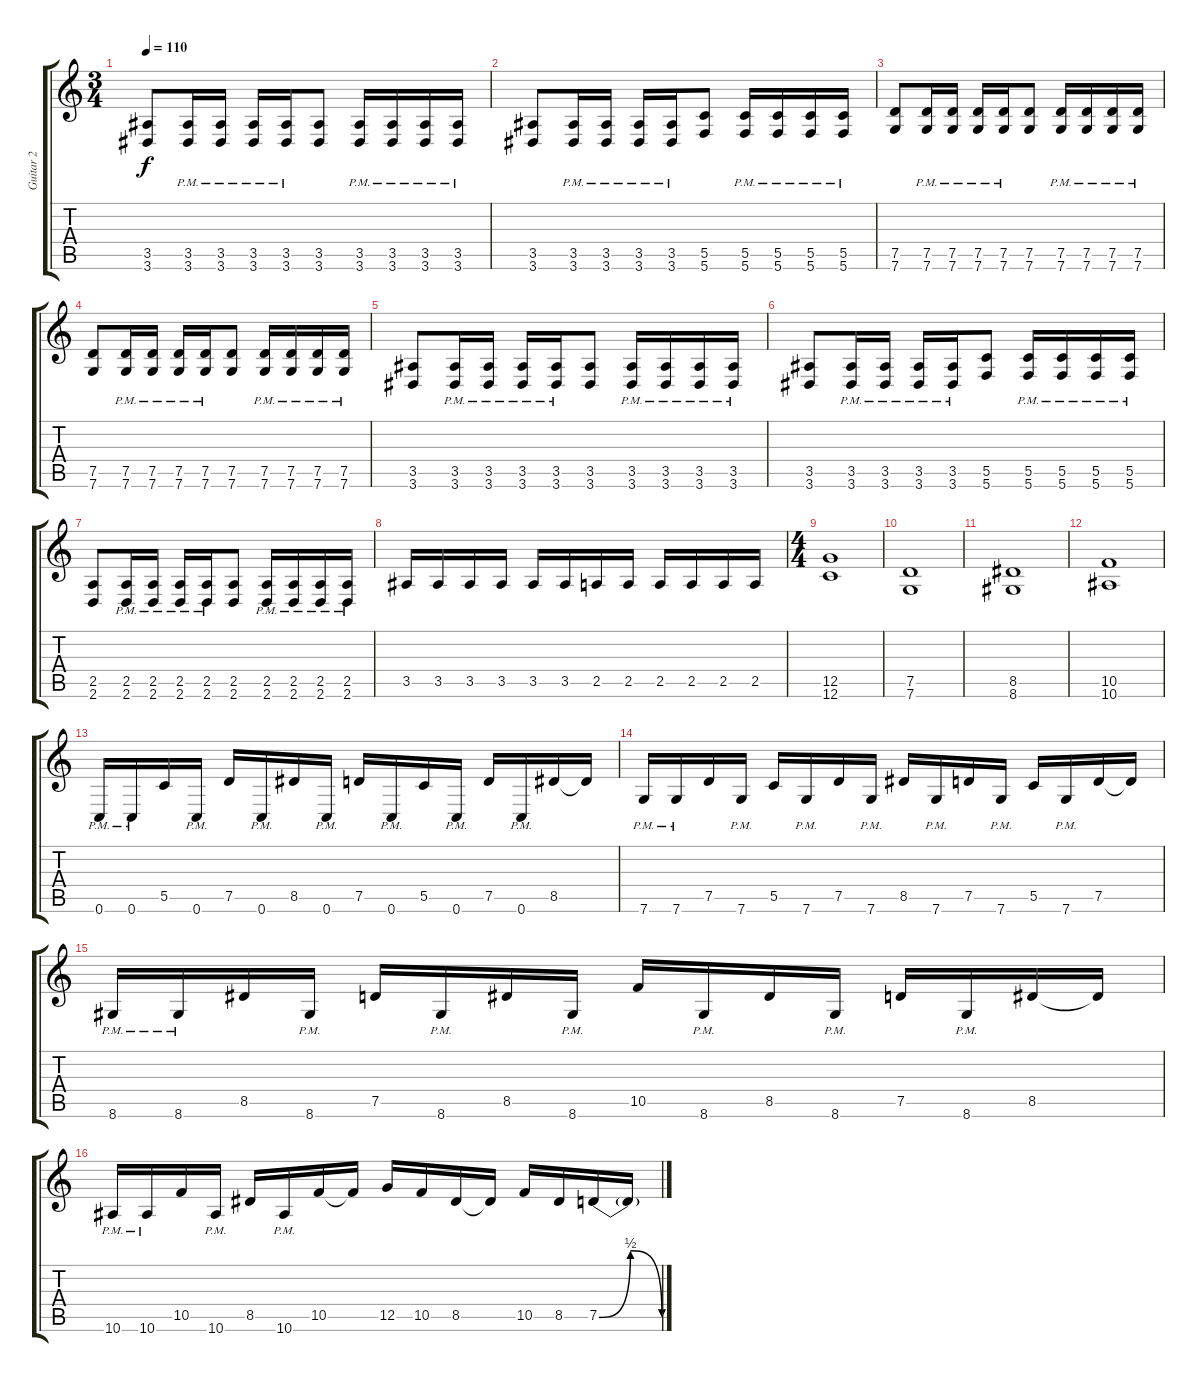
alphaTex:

\track ("Guitar 2" "Guitar 2") {instrument distortionguitar}
\staff {score tabs}
\tuning (D4 A3 F3 C3 G2 C2) {hide}
\ts (3 4)
\tempo 110
\clef g2
\ks c
(3.5 3.6).8{dy f} (3.5{pm} 3.6{pm}).16 (3.5{pm} 3.6{pm}).16 (3.5{pm} 3.6{pm}).16 (3.5{pm} 3.6{pm}).16 (3.5 3.6).8 (3.5{pm} 3.6{pm}).16 (3.5{pm} 3.6{pm}).16 (3.5{pm} 3.6{pm}).16 (3.5{pm} 3.6{pm}).16 |
(3.5 3.6).8 (3.5{pm} 3.6{pm}).16 (3.5{pm} 3.6{pm}).16 (3.5{pm} 3.6{pm}).16 (3.5{pm} 3.6{pm}).16 (5.5 5.6).8 (5.5{pm} 5.6{pm}).16 (5.5{pm} 5.6{pm}).16 (5.5{pm} 5.6{pm}).16 (5.5{pm} 5.6{pm}).16 |
(7.5 7.6).8 (7.5{pm} 7.6{pm}).16 (7.5{pm} 7.6{pm}).16 (7.5{pm} 7.6{pm}).16 (7.5{pm} 7.6{pm}).16 (7.5 7.6).8 (7.5{pm} 7.6{pm}).16 (7.5{pm} 7.6{pm}).16 (7.5{pm} 7.6{pm}).16 (7.5{pm} 7.6{pm}).16 |
(7.5 7.6).8 (7.5{pm} 7.6{pm}).16 (7.5{pm} 7.6{pm}).16 (7.5{pm} 7.6{pm}).16 (7.5{pm} 7.6{pm}).16 (7.5 7.6).8 (7.5{pm} 7.6{pm}).16 (7.5{pm} 7.6{pm}).16 (7.5{pm} 7.6{pm}).16 (7.5{pm} 7.6{pm}).16 |
(3.5 3.6).8 (3.5{pm} 3.6{pm}).16 (3.5{pm} 3.6{pm}).16 (3.5{pm} 3.6{pm}).16 (3.5{pm} 3.6{pm}).16 (3.5 3.6).8 (3.5{pm} 3.6{pm}).16 (3.5{pm} 3.6{pm}).16 (3.5{pm} 3.6{pm}).16 (3.5{pm} 3.6{pm}).16 |
(3.5 3.6).8 (3.5{pm} 3.6{pm}).16 (3.5{pm} 3.6{pm}).16 (3.5{pm} 3.6{pm}).16 (3.5{pm} 3.6{pm}).16 (5.5 5.6).8 (5.5{pm} 5.6{pm}).16 (5.5{pm} 5.6{pm}).16 (5.5{pm} 5.6{pm}).16 (5.5{pm} 5.6{pm}).16 |
(2.5 2.6).8 (2.5{pm} 2.6{pm}).16 (2.5{pm} 2.6{pm}).16 (2.5{pm} 2.6{pm}).16 (2.5{pm} 2.6{pm}).16 (2.5 2.6).8 (2.5{pm} 2.6{pm}).16 (2.5{pm} 2.6{pm}).16 (2.5{pm} 2.6{pm}).16 (2.5{pm} 2.6{pm}).16 |
3.5.16 3.5.16 3.5.16 3.5.16 3.5.16 3.5.16 2.5.16 2.5.16 2.5.16 2.5.16 2.5.16 2.5.16 |
\ts (4 4)
(12.5 12.6).1 |
(7.5 7.6).1 |
(8.5 8.6).1 |
(10.5 10.6).1 |
0.6{pm}.16 0.6{pm}.16 5.5.16 0.6{pm}.16 7.5.16 0.6{pm}.16 8.5.16 0.6{pm}.16 7.5.16 0.6{pm}.16 5.5.16 0.6{pm}.16 7.5.16 0.6{pm}.16 8.5.16 8.5{t}.16 |
7.6{pm}.16 7.6{pm}.16 7.5.16 7.6{pm}.16 5.5.16 7.6{pm}.16 7.5.16 7.6{pm}.16 8.5.16 7.6{pm}.16 7.5.16 7.6{pm}.16 5.5.16 7.6{pm}.16 7.5.16 7.5{t}.16 |
8.6{pm}.16 8.6{pm}.16 8.5.16 8.6{pm}.16 7.5.16 8.6{pm}.16 8.5.16 8.6{pm}.16 10.5.16 8.6{pm}.16 8.5.16 8.6{pm}.16 7.5.16 8.6{pm}.16 8.5.16 8.5{t}.16 |
10.6{pm}.16 10.6{pm}.16 10.5.16 10.6{pm}.16 8.5.16 10.6{pm}.16 10.5.16 10.5{t}.16 12.5.16 10.5.16 8.5.16 8.5{t}.16 10.5.16 8.5.16 7.5{be (bendrelease 0 0 30 2 30 2 60 0)}.16 7.5{t}.16
